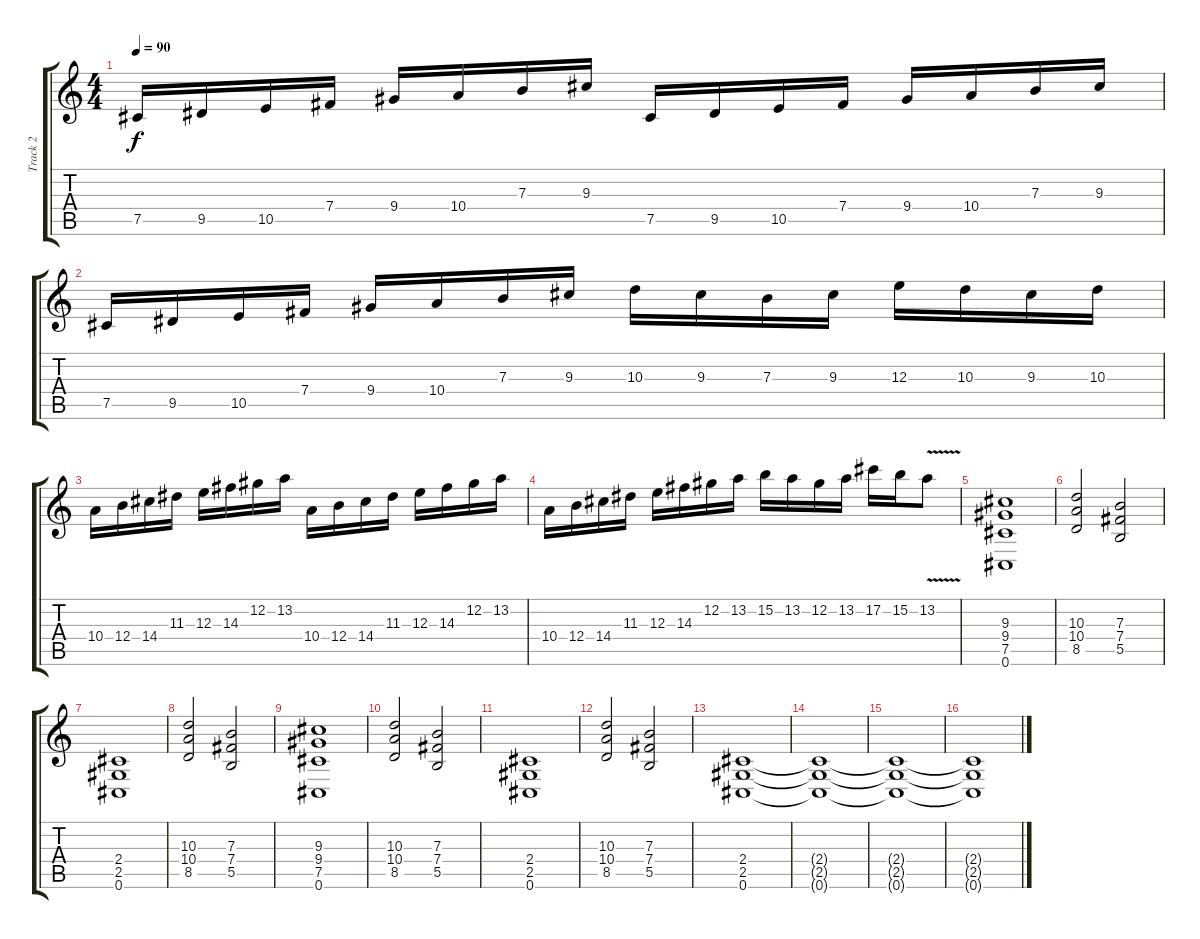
\track ("Track 2" "Track 2") {instrument acousticguitarsteel}
\staff {score tabs}
\tuning (Db4 Ab3 E3 B2 Gb2 Db2) {hide}
\ts (4 4)
\tempo 90
\clef g2
\ks c
7.5.16{dy f} 9.5.16 10.5.16 7.4.16 9.4.16 10.4.16 7.3.16 9.3.16 7.5.16 9.5.16 10.5.16 7.4.16 9.4.16 10.4.16 7.3.16 9.3.16 |
7.5.16 9.5.16 10.5.16 7.4.16 9.4.16 10.4.16 7.3.16 9.3.16 10.3.16 9.3.16 7.3.16 9.3.16 12.3.16 10.3.16 9.3.16 10.3.16 |
10.4.16 12.4.16 14.4.16 11.3.16 12.3.16 14.3.16 12.2.16 13.2.16 10.4.16 12.4.16 14.4.16 11.3.16 12.3.16 14.3.16 12.2.16 13.2.16 |
10.4.16 12.4.16 14.4.16 11.3.16 12.3.16 14.3.16 12.2.16 13.2.16 15.2.16 13.2.16 12.2.16 13.2.16 17.2.16 15.2.16 13.2{v}.8 |
(9.3 9.4 7.5 0.6).1{balance 8} |
(10.3 10.4 8.5).2 (7.3 7.4 5.5).2 |
(2.4 2.5 0.6).1 |
(10.3 10.4 8.5).2 (7.3 7.4 5.5).2 |
(9.3 9.4 7.5 0.6).1 |
(10.3 10.4 8.5).2 (7.3 7.4 5.5).2 |
(2.4 2.5 0.6).1 |
(10.3 10.4 8.5).2 (7.3 7.4 5.5).2 |
(2.4 2.5 0.6).1{volume 0} |
(2.4{t} 2.5{t} 0.6{t}).1 |
(2.4{t} 2.5{t} 0.6{t}).1 |
(2.4{t} 2.5{t} 0.6{t}).1
